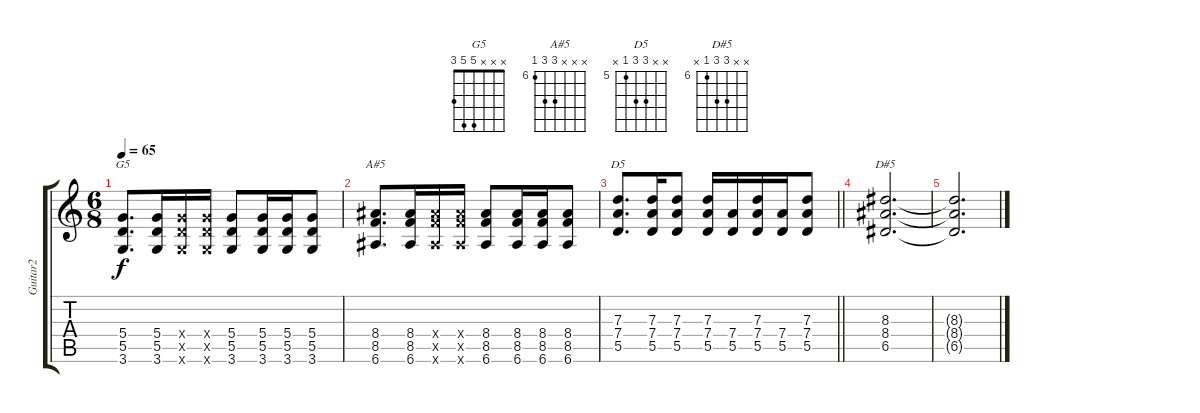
\track ("Guitar2" "Guitar2") {instrument electricguitarclean}
\staff {score tabs}
\tuning (E4 B3 G3 D3 A2 E2) {hide}
\chord ("G5" x x x 5 5 3)
\chord ("A#5" x x x 8 8 6) {firstfret 6}
\chord ("D5" x x 7 7 5 x) {firstfret 5}
\chord ("D#5" x x 8 8 6 x) {firstfret 6}
\ts (6 8)
\tempo 65
\clef g2
\ks c
(5.4 5.5 3.6).8{d ch "G5" dy f instrument overdrivenguitar} (5.4 5.5 3.6).16 (5.4{x} 5.5{x} 3.6{x}).16 (5.4{x} 5.5{x} 3.6{x}).16 (5.4 5.5 3.6).8 (5.4 5.5 3.6).16 (5.4 5.5 3.6).16 (5.4 5.5 3.6).8 |
(8.4 8.5 6.6).8{d ch "A#5" instrument overdrivenguitar} (8.4 8.5 6.6).16 (8.4{x} 8.5{x} 6.6{x}).16 (8.4{x} 8.5{x} 6.6{x}).16 (8.4 8.5 6.6).8 (8.4 8.5 6.6).16 (8.4 8.5 6.6).16 (8.4 8.5 6.6).8 |
\barLineRight lightlight
(7.3 7.4 5.5).8{d ch "D5" instrument overdrivenguitar} (7.3 7.4 5.5).16 (7.3 7.4 5.5).8 (7.3 7.4 5.5).16 (7.4 5.5).16 (7.3 7.4 5.5).16 (7.4 5.5).16 (7.3 7.4 5.5).8 |
(8.3 8.4 6.5).2{d ch "D#5" instrument overdrivenguitar} |
(8.3{t} 8.4{t} 6.5{t}).2{d}
